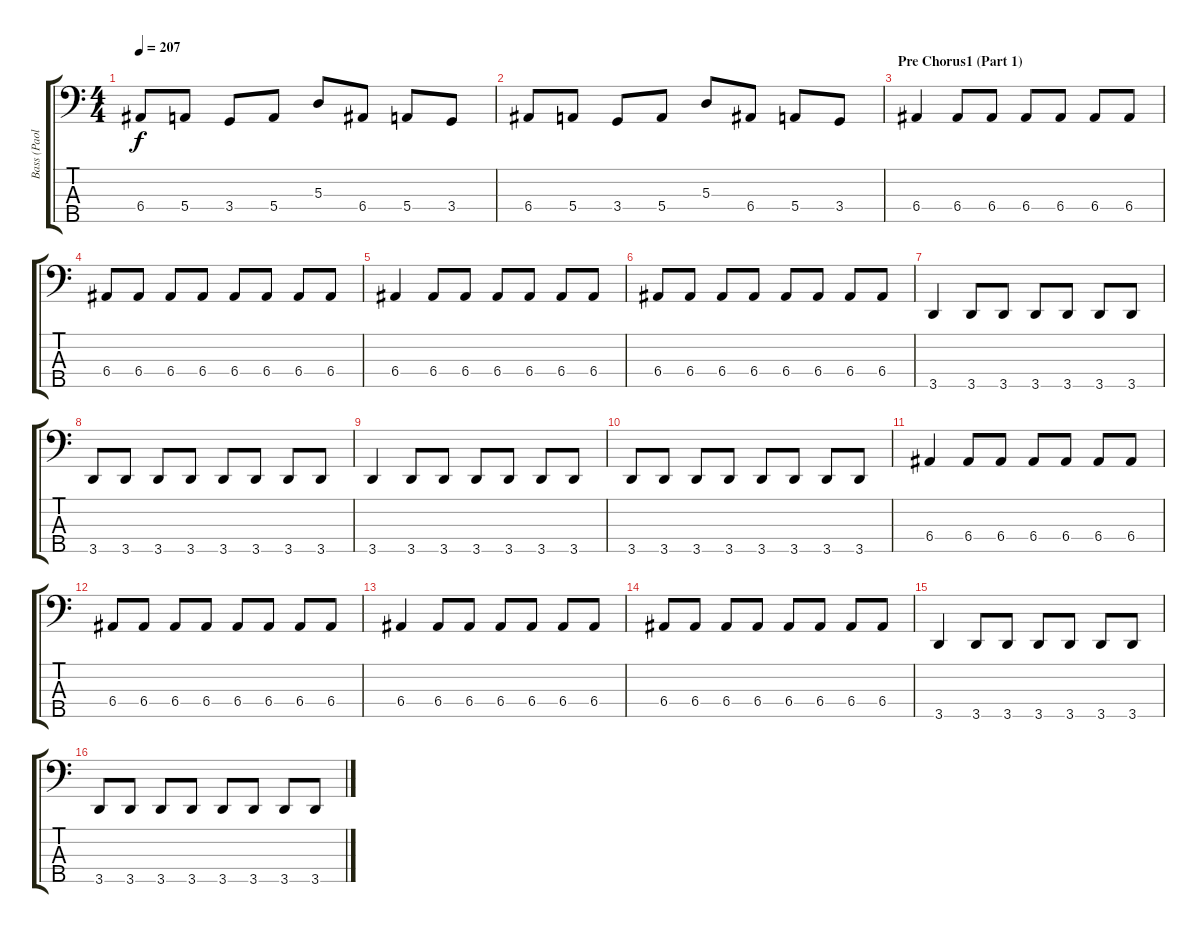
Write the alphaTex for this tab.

\track ("Bass (Paolo)" "Bass (Paol") {instrument electricbasspick}
\staff {score tabs}
\tuning (G2 D2 A1 E1 B0) {hide}
\ts (4 4)
\tempo 207
\clef f4
\ks c
6.4.8{dy f} 5.4.8 3.4.8 5.4.8 5.3.8 6.4.8 5.4.8 3.4.8 |
6.4.8 5.4.8 3.4.8 5.4.8 5.3.8 6.4.8 5.4.8 3.4.8 |
\section ("" "Pre Chorus1 (Part 1)")
6.4.4 6.4.8 6.4.8 6.4.8 6.4.8 6.4.8 6.4.8 |
6.4.8 6.4.8 6.4.8 6.4.8 6.4.8 6.4.8 6.4.8 6.4.8 |
6.4.4 6.4.8 6.4.8 6.4.8 6.4.8 6.4.8 6.4.8 |
6.4.8 6.4.8 6.4.8 6.4.8 6.4.8 6.4.8 6.4.8 6.4.8 |
3.5.4 3.5.8 3.5.8 3.5.8 3.5.8 3.5.8 3.5.8 |
3.5.8 3.5.8 3.5.8 3.5.8 3.5.8 3.5.8 3.5.8 3.5.8 |
3.5.4 3.5.8 3.5.8 3.5.8 3.5.8 3.5.8 3.5.8 |
3.5.8 3.5.8 3.5.8 3.5.8 3.5.8 3.5.8 3.5.8 3.5.8 |
6.4.4 6.4.8 6.4.8 6.4.8 6.4.8 6.4.8 6.4.8 |
6.4.8 6.4.8 6.4.8 6.4.8 6.4.8 6.4.8 6.4.8 6.4.8 |
6.4.4 6.4.8 6.4.8 6.4.8 6.4.8 6.4.8 6.4.8 |
6.4.8 6.4.8 6.4.8 6.4.8 6.4.8 6.4.8 6.4.8 6.4.8 |
3.5.4 3.5.8 3.5.8 3.5.8 3.5.8 3.5.8 3.5.8 |
3.5.8 3.5.8 3.5.8 3.5.8 3.5.8 3.5.8 3.5.8 3.5.8
